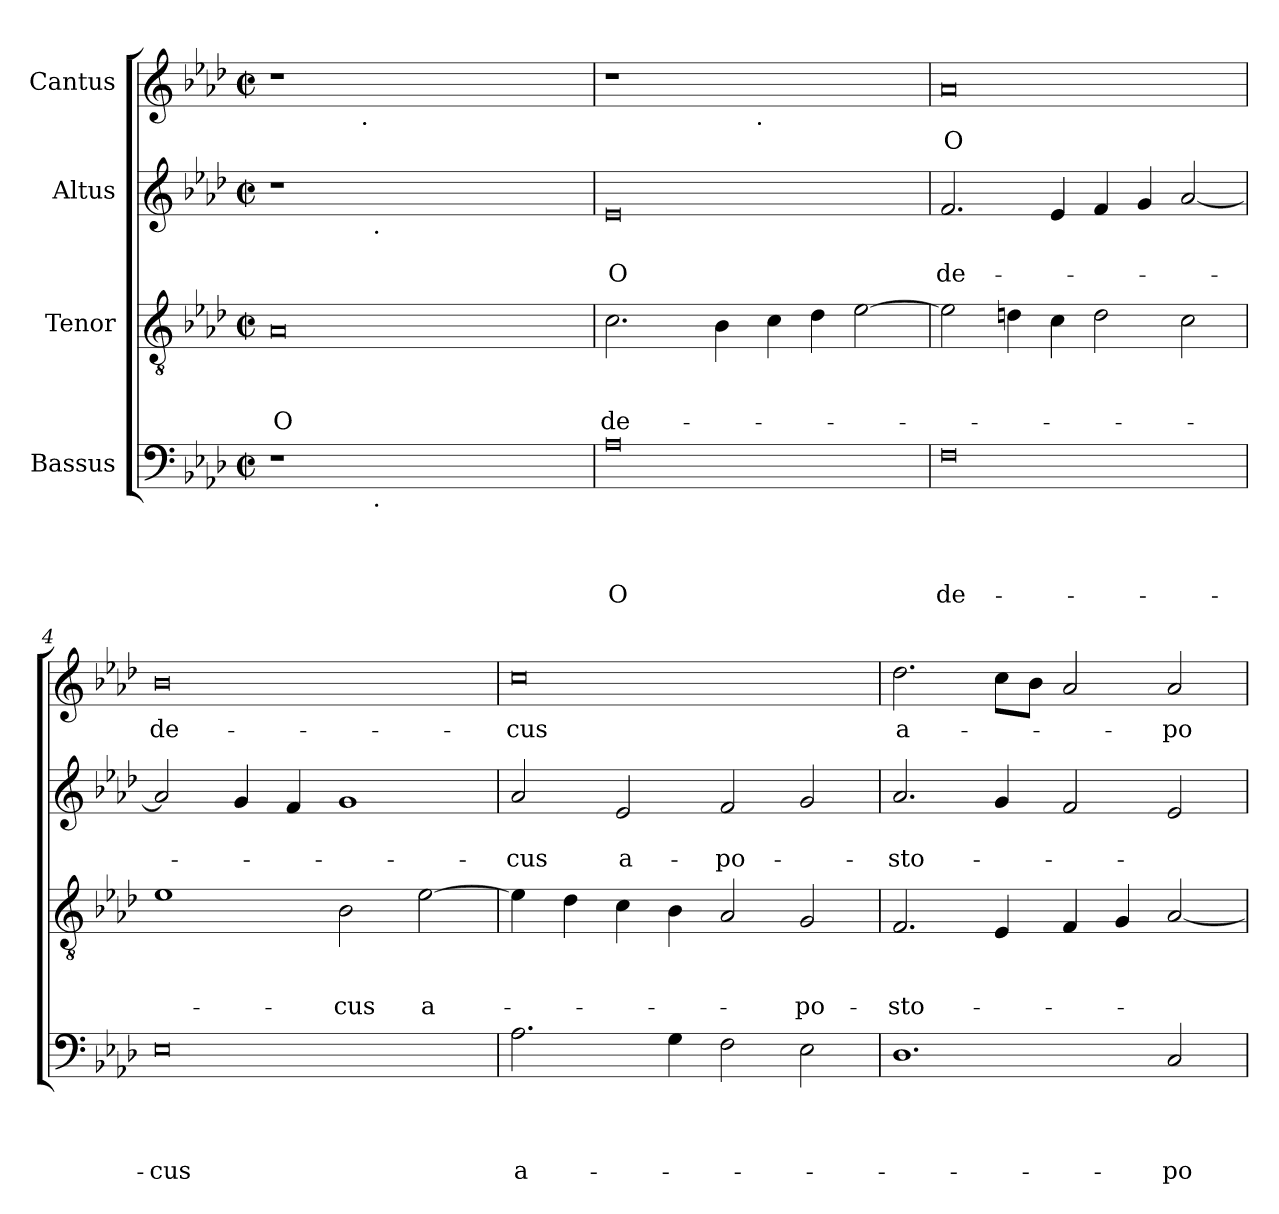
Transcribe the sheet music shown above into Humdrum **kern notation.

**kern	**text	**text	**text	**text	**kern	**text	**text	**text	**kern	**text	**text	**kern	**text
*part4	*part4	*part4	*part4	*part4	*part3	*part3	*part3	*part3	*part2	*part2	*part2	*part1	*part1
*staff4	*staff4	*staff4	*staff4	*staff4	*staff3	*staff3	*staff3	*staff3	*staff2	*staff2	*staff2	*staff1	*staff1
*I"Bassus	*	*	*	*	*I"Tenor	*	*	*	*I"Altus	*	*	*I"Cantus	*
*clefF4	*	*	*	*	*clefGv2	*	*	*	*clefG2	*	*	*clefG2	*
*k[b-e-a-d-]	*	*	*	*	*k[b-e-a-d-]	*	*	*	*k[b-e-a-d-]	*	*	*k[b-e-a-d-]	*
*A-:	*	*	*	*	*A-:	*	*	*	*A-:	*	*	*A-:	*
*M2/2	*	*	*	*	*M2/2	*	*	*	*M2/2	*	*	*M2/2	*
*met(c|)	*	*	*	*	*met(c|)	*	*	*	*met(c|)	*	*	*met(c|)	*
=1	=1	=1	=1	=1	=1	=1	=1	=1	=1	=1	=1	=1	=1
!	!	!	!	!	!	!	!	!LO:LY:b:rj	!	!	!	!	!
*^	*	*	*	*	*	*	*	*	*^	*	*	*^	*
1r	2ryy	.	.	.	.	0A-	.	.	O	1r	2ryy	.	.	1r	2ryy	.
.	8ryy	.	.	.	.	.	.	.	.	.	8ryy	.	.	.	16.ryy	.
!	!	!	!	!	!	!	!	!	!	!	!	!	!	!	!LO:TX:b:t=.	!
.	.	.	.	.	.	.	.	.	.	.	.	.	.	.	1ryy	.
!	!	!	!	!	!	!	!	!	!	!	!LO:TX:b:t=.	!	!	!	!	!
!	!LO:TX:b:t=.	!	!	!	!	!	!	!	!	!	!	!	!	!	!	!
.	1ryy	.	.	.	.	.	.	.	.	.	1ryy	.	.	.	.	.
1ryy	.	.	.	.	.	.	.	.	.	1ryy	.	.	.	1ryy	.	.
.	.	.	.	.	.	.	.	.	.	.	.	.	.	.	4ryy	.
.	4.ryy	.	.	.	.	.	.	.	.	.	4.ryy	.	.	.	.	.
.	.	.	.	.	.	.	.	.	.	.	.	.	.	.	8ryy	.
.	.	.	.	.	.	.	.	.	.	.	.	.	.	.	32ryy	.
=2	=2	=2	=2	=2	=2	=2	=2	=2	=2	=2	=2	=2	=2	=2	=2	=2
!	!	!	!	!	!LO:LY:b:rj	!	!	!	!LO:LY:b	!	!	!	!LO:LY:b:rj	!	!	!
*v	*v	*	*	*	*	*	*	*	*	*v	*v	*	*	*	*	*
0A-	.	.	.	O	2.c\	.	.	de-	0e-	.	O	1r	2ryy	.
.	.	.	.	.	.	.	.	.	.	.	.	.	4...ryy	.
.	.	.	.	.	4B-\	.	.	.	.	.	.	.	.	.
!	!	!	!	!	!	!	!	!	!	!	!	!	!LO:TX:b:t=.	!
.	.	.	.	.	.	.	.	.	.	.	.	.	1ryy	.
.	.	.	.	.	4c\	.	.	.	.	.	.	1ryy	.	.
.	.	.	.	.	4d-\	.	.	.	.	.	.	.	.	.
.	.	.	.	.	[>2e-\	.	.	.	.	.	.	.	.	.
.	.	.	.	.	.	.	.	.	.	.	.	.	32ryy	.
=3	=3	=3	=3	=3	=3	=3	=3	=3	=3	=3	=3	=3	=3	=3
!	!	!	!	!LO:LY:b	!	!	!	!	!	!	!LO:LY:b	!	!	!LO:LY:b:rj
*	*	*	*	*	*	*	*	*	*	*	*	*v	*v	*
0F	.	.	.	de-	2e-\]	.	.	.	2.f/	.	de-	0a-	O
.	.	.	.	.	4dn\	.	.	.	.	.	.	.	.
.	.	.	.	.	4c\	.	.	.	4e-/	.	.	.	.
.	.	.	.	.	2d\	.	.	.	4f/	.	.	.	.
.	.	.	.	.	.	.	.	.	4g/	.	.	.	.
.	.	.	.	.	2c\	.	.	.	[<2a-/	.	.	.	.
=4	=4	=4	=4	=4	=4	=4	=4	=4	=4	=4	=4	=4	=4
!	!	!	!	!LO:LY:b	!	!	!	!	!	!	!	!	!LO:LY:b
0E-	.	.	.	-cus	1e-	.	.	.	2a-/]	.	.	0b-	de-
.	.	.	.	.	.	.	.	.	4g/	.	.	.	.
.	.	.	.	.	.	.	.	.	4f/	.	.	.	.
!	!	!	!	!	!	!	!	!LO:LY:b	!	!	!	!	!
.	.	.	.	.	2B-\	.	.	-cus	1g	.	.	.	.
!	!	!	!	!	!	!	!	!LO:LY:b	!	!	!	!	!
.	.	.	.	.	[<2e-\	.	.	a-	.	.	.	.	.
!!LO:LB:g=z
=5	=5	=5	=5	=5	=5	=5	=5	=5	=5	=5	=5	=5	=5
!	!	!	!	!LO:LY:b	!	!	!	!	!	!	!LO:LY:b	!	!LO:LY:b
2.A-\	.	.	.	a-	4e-\]	.	.	.	2a-/	.	-cus	0cc	-cus
.	.	.	.	.	4d-\	.	.	.	.	.	.	.	.
!	!	!	!	!	!	!	!	!	!	!	!LO:LY:b	!	!
.	.	.	.	.	4c\	.	.	.	2e-/	.	a-	.	.
4G\	.	.	.	.	4B-\	.	.	.	.	.	.	.	.
!	!	!	!	!	!	!	!	!	!	!	!LO:LY:b	!	!
2F\	.	.	.	.	2A-/	.	.	.	2f/	.	-po-	.	.
!	!	!	!	!	!	!	!	!LO:LY:b	!	!	!	!	!
2E-\	.	.	.	.	2G/	.	.	-po-	2g/	.	.	.	.
=6	=6	=6	=6	=6	=6	=6	=6	=6	=6	=6	=6	=6	=6
!	!	!	!	!	!	!	!	!LO:LY:b	!	!	!LO:LY:b	!	!LO:LY:b
1.D-	.	.	.	.	2.F/	.	.	-sto-	2.a-/	.	-sto-	2.dd-\	a-
.	.	.	.	.	4E-/	.	.	.	4g/	.	.	8cc\L	.
.	.	.	.	.	.	.	.	.	.	.	.	8b-\J	.
.	.	.	.	.	4F/	.	.	.	2f/	.	.	2a-/	.
.	.	.	.	.	4G/	.	.	.	.	.	.	.	.
!	!	!	!	!LO:LY:b	!	!	!	!	!	!	!	!	!LO:LY:b
2C/	.	.	.	-po-	[<2A-/	.	.	.	2e-/	.	.	2a-/	-po-
=	=	=	=	=	=	=	=	=	=	=	=	=	=
*-	*-	*-	*-	*-	*-	*-	*-	*-	*-	*-	*-	*-	*-
